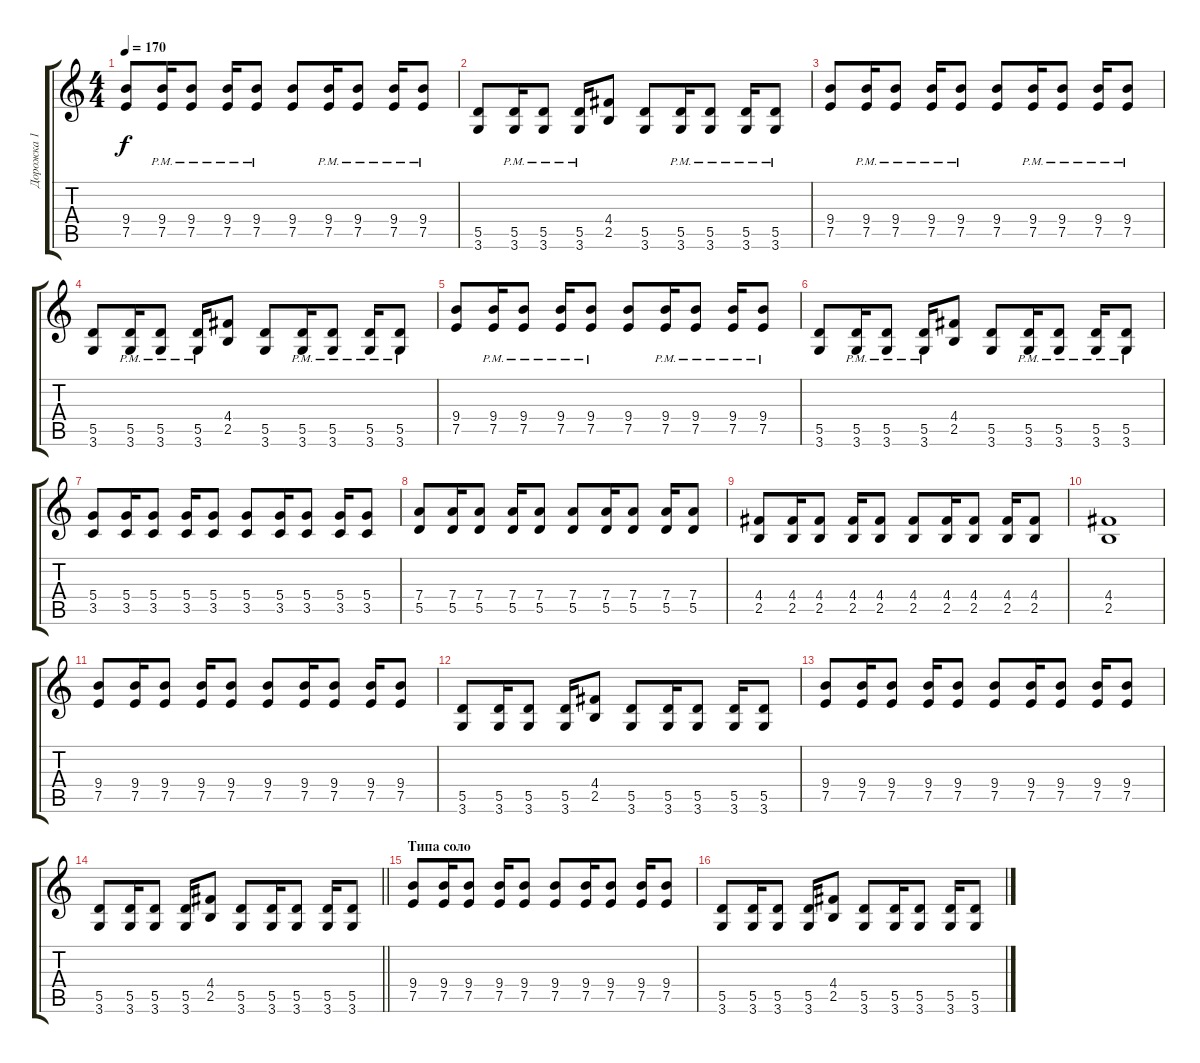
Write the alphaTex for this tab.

\track ("Дорожка 1" "Дорожка 1") {instrument distortionguitar}
\staff {score tabs}
\tuning (E4 B3 G3 D3 A2 E2) {hide}
\ts (4 4)
\tempo 170
\clef g2
\ks c
(9.4 7.5).8{dy f} (9.4{pm} 7.5{pm}).16 (9.4{pm} 7.5{pm}).8 (9.4{pm} 7.5{pm}).16 (9.4{pm} 7.5{pm}).8 (9.4 7.5).8 (9.4{pm} 7.5{pm}).16 (9.4{pm} 7.5{pm}).8 (9.4{pm} 7.5{pm}).16 (9.4{pm} 7.5{pm}).8 |
(5.5 3.6).8 (5.5{pm} 3.6{pm}).16 (5.5{pm} 3.6{pm}).8 (5.5{pm} 3.6{pm}).16 (4.4 2.5).8 (5.5 3.6).8 (5.5{pm} 3.6{pm}).16 (5.5{pm} 3.6{pm}).8 (5.5{pm} 3.6{pm}).16 (5.5{pm} 3.6{pm}).8 |
(9.4 7.5).8 (9.4{pm} 7.5{pm}).16 (9.4{pm} 7.5{pm}).8 (9.4{pm} 7.5{pm}).16 (9.4{pm} 7.5{pm}).8 (9.4 7.5).8 (9.4{pm} 7.5{pm}).16 (9.4{pm} 7.5{pm}).8 (9.4{pm} 7.5{pm}).16 (9.4{pm} 7.5{pm}).8 |
(5.5 3.6).8 (5.5{pm} 3.6{pm}).16 (5.5{pm} 3.6{pm}).8 (5.5{pm} 3.6{pm}).16 (4.4 2.5).8 (5.5 3.6).8 (5.5{pm} 3.6{pm}).16 (5.5{pm} 3.6{pm}).8 (5.5{pm} 3.6{pm}).16 (5.5{pm} 3.6{pm}).8 |
(9.4 7.5).8 (9.4{pm} 7.5{pm}).16 (9.4{pm} 7.5{pm}).8 (9.4{pm} 7.5{pm}).16 (9.4{pm} 7.5{pm}).8 (9.4 7.5).8 (9.4{pm} 7.5{pm}).16 (9.4{pm} 7.5{pm}).8 (9.4{pm} 7.5{pm}).16 (9.4{pm} 7.5{pm}).8 |
(5.5 3.6).8 (5.5{pm} 3.6{pm}).16 (5.5{pm} 3.6{pm}).8 (5.5{pm} 3.6{pm}).16 (4.4 2.5).8 (5.5 3.6).8 (5.5{pm} 3.6{pm}).16 (5.5{pm} 3.6{pm}).8 (5.5{pm} 3.6{pm}).16 (5.5{pm} 3.6{pm}).8 |
(5.4 3.5).8 (5.4 3.5).16 (5.4 3.5).8 (5.4 3.5).16 (5.4 3.5).8 (5.4 3.5).8 (5.4 3.5).16 (5.4 3.5).8 (5.4 3.5).16 (5.4 3.5).8 |
(7.4 5.5).8 (7.4 5.5).16 (7.4 5.5).8 (7.4 5.5).16 (7.4 5.5).8 (7.4 5.5).8 (7.4 5.5).16 (7.4 5.5).8 (7.4 5.5).16 (7.4 5.5).8 |
(4.4 2.5).8 (4.4 2.5).16 (4.4 2.5).8 (4.4 2.5).16 (4.4 2.5).8 (4.4 2.5).8 (4.4 2.5).16 (4.4 2.5).8 (4.4 2.5).16 (4.4 2.5).8 |
(4.4 2.5).1 |
(9.4 7.5).8 (9.4 7.5).16 (9.4 7.5).8 (9.4 7.5).16 (9.4 7.5).8 (9.4 7.5).8 (9.4 7.5).16 (9.4 7.5).8 (9.4 7.5).16 (9.4 7.5).8 |
(5.5 3.6).8 (5.5 3.6).16 (5.5 3.6).8 (5.5 3.6).16 (4.4 2.5).8 (5.5 3.6).8 (5.5 3.6).16 (5.5 3.6).8 (5.5 3.6).16 (5.5 3.6).8 |
(9.4 7.5).8 (9.4 7.5).16 (9.4 7.5).8 (9.4 7.5).16 (9.4 7.5).8 (9.4 7.5).8 (9.4 7.5).16 (9.4 7.5).8 (9.4 7.5).16 (9.4 7.5).8 |
\barLineRight lightlight
(5.5 3.6).8 (5.5 3.6).16 (5.5 3.6).8 (5.5 3.6).16 (4.4 2.5).8 (5.5 3.6).8 (5.5 3.6).16 (5.5 3.6).8 (5.5 3.6).16 (5.5 3.6).8 |
\section ("" "Типа соло")
(9.4 7.5).8 (9.4 7.5).16 (9.4 7.5).8 (9.4 7.5).16 (9.4 7.5).8 (9.4 7.5).8 (9.4 7.5).16 (9.4 7.5).8 (9.4 7.5).16 (9.4 7.5).8 |
(5.5 3.6).8 (5.5 3.6).16 (5.5 3.6).8 (5.5 3.6).16 (4.4 2.5).8 (5.5 3.6).8 (5.5 3.6).16 (5.5 3.6).8 (5.5 3.6).16 (5.5 3.6).8
